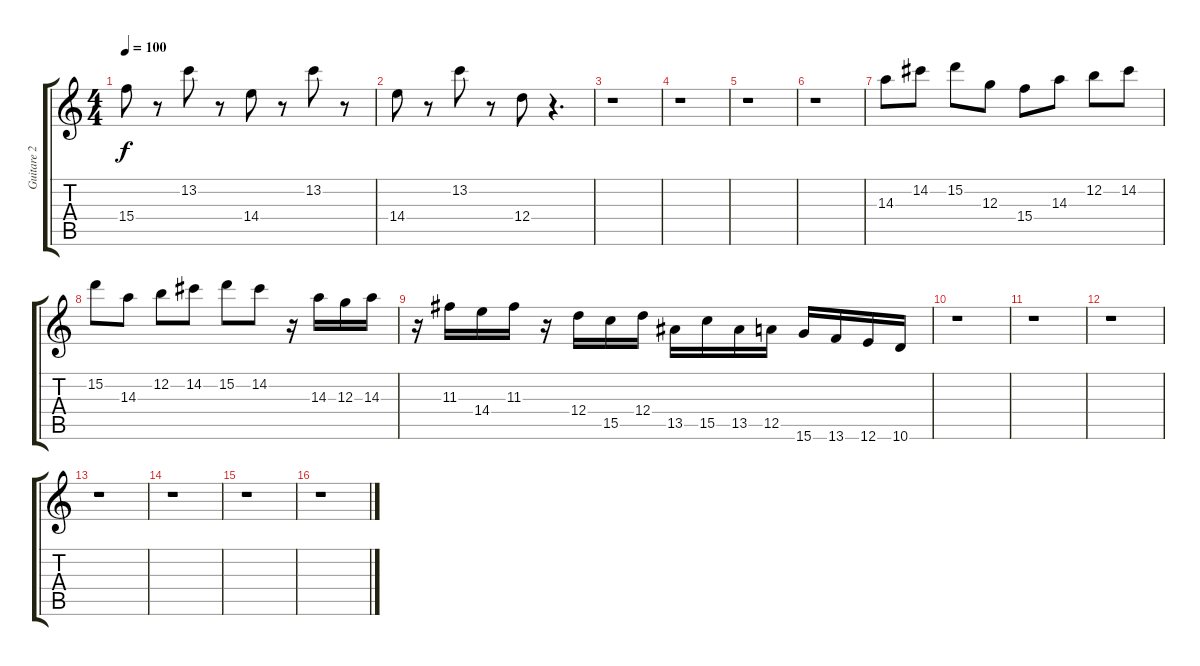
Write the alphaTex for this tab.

\track ("Guitare 2" "Guitare 2") {instrument distortionguitar}
\staff {score tabs}
\tuning (E4 B3 G3 D3 A2 E2) {hide}
\ts (4 4)
\tempo 100
\clef g2
\ks c
15.4.8{dy f} r.8 13.2.8 r.8 14.4.8 r.8 13.2.8 r.8 |
14.4.8 r.8 13.2.8 r.8 12.4.8 r.4{d} |
r.1 |
r.1 |
r.1 |
r.1 |
14.3.8 14.2.8 15.2.8 12.3.8 15.4.8 14.3.8 12.2.8 14.2.8 |
15.2.8 14.3.8 12.2.8 14.2.8 15.2.8 14.2.8 r.16 14.3.16 12.3.16 14.3.16 |
r.16 11.3.16 14.4.16 11.3.16 r.16 12.4.16 15.5.16 12.4.16 13.5.16 15.5.16 13.5.16 12.5.16 15.6.16 13.6.16 12.6.16 10.6.16 |
r.1 |
r.1 |
r.1 |
r.1 |
r.1 |
r.1 |
r.1
